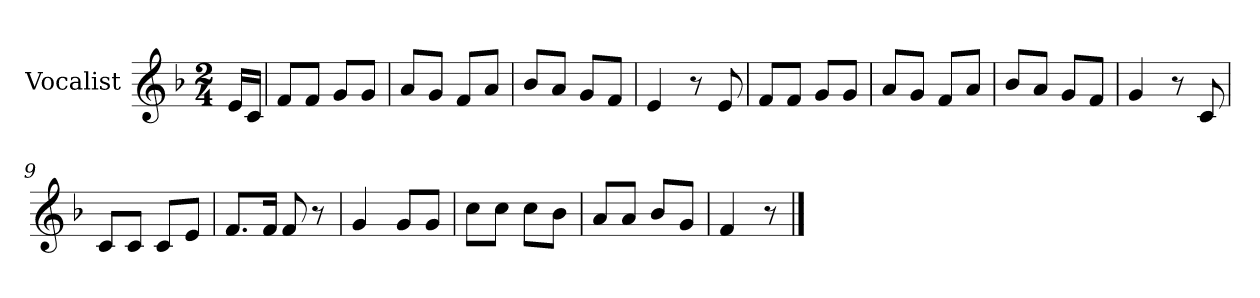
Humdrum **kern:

**kern
*part1
*staff1
*I"Vocalist
*k[b-]
*F:
*M2/4
=
16eLL
16cJJ
=1
8fL
8fJ
8gL
8gJ
=2
8aL
8gJ
8fL
8aJ
=3
8b-L
8aJ
8gL
8fJ
=4
4e
8r
8e
=5
8fL
8fJ
8gL
8gJ
=6
8aL
8gJ
8fL
8aJ
=7
8b-L
8aJ
8gL
8fJ
=8
4g
8r
8c
=9
8cL
8cJ
8cL
8eJ
=10
8.fL
16fJk
8f
8r
=11
4g
8gL
8gJ
=12
8ccL
8ccJ
8ccL
8b-J
=13
8aL
8aJ
8b-L
8gJ
=14
4f
8r
==
*-
